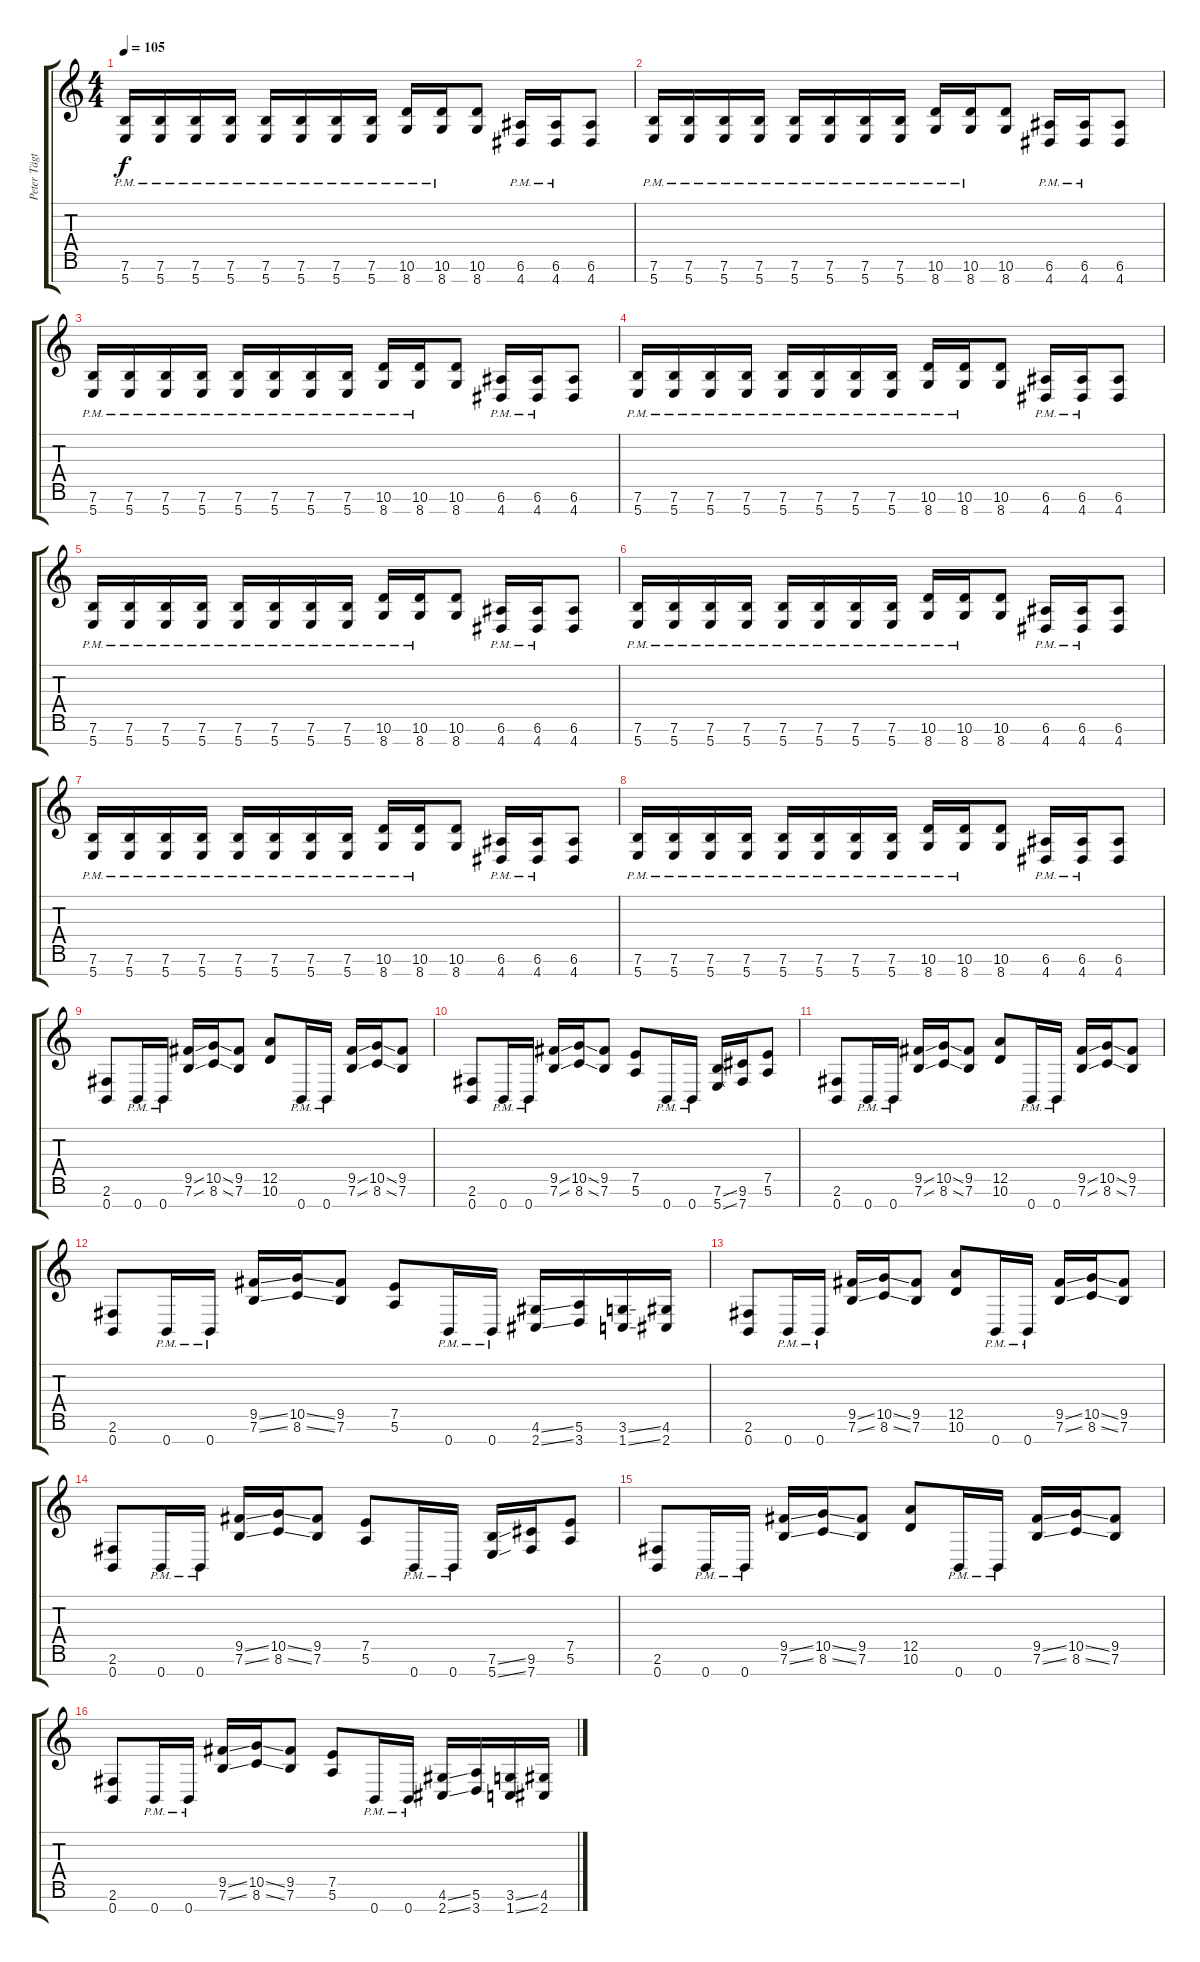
\track ("Peter Tägtgren" "Peter Tägt") {instrument distortionguitar}
\staff {score tabs}
\tuning (E4 B3 G3 D3 A2 E2 B1) {hide}
\ts (4 4)
\tempo 105
\clef g2
\ks c
(7.6 5.7{pm}).16{dy f} (7.6 5.7{pm}).16 (7.6 5.7{pm}).16 (7.6 5.7{pm}).16 (7.6 5.7{pm}).16 (7.6 5.7{pm}).16 (7.6 5.7{pm}).16 (7.6 5.7{pm}).16 (10.6 8.7{pm}).16 (10.6 8.7{pm}).16 (10.6 8.7).8 (6.6 4.7{pm}).16 (6.6 4.7{pm}).16 (6.6 4.7).8 |
(7.6 5.7{pm}).16 (7.6 5.7{pm}).16 (7.6 5.7{pm}).16 (7.6 5.7{pm}).16 (7.6 5.7{pm}).16 (7.6 5.7{pm}).16 (7.6 5.7{pm}).16 (7.6 5.7{pm}).16 (10.6 8.7{pm}).16 (10.6 8.7{pm}).16 (10.6 8.7).8 (6.6 4.7{pm}).16 (6.6 4.7{pm}).16 (6.6 4.7).8 |
(7.6 5.7{pm}).16 (7.6 5.7{pm}).16 (7.6 5.7{pm}).16 (7.6 5.7{pm}).16 (7.6 5.7{pm}).16 (7.6 5.7{pm}).16 (7.6 5.7{pm}).16 (7.6 5.7{pm}).16 (10.6 8.7{pm}).16 (10.6 8.7{pm}).16 (10.6 8.7).8 (6.6 4.7{pm}).16 (6.6 4.7{pm}).16 (6.6 4.7).8 |
(7.6 5.7{pm}).16 (7.6 5.7{pm}).16 (7.6 5.7{pm}).16 (7.6 5.7{pm}).16 (7.6 5.7{pm}).16 (7.6 5.7{pm}).16 (7.6 5.7{pm}).16 (7.6 5.7{pm}).16 (10.6 8.7{pm}).16 (10.6 8.7{pm}).16 (10.6 8.7).8 (6.6 4.7{pm}).16 (6.6 4.7{pm}).16 (6.6 4.7).8 |
(7.6 5.7{pm}).16 (7.6 5.7{pm}).16 (7.6 5.7{pm}).16 (7.6 5.7{pm}).16 (7.6 5.7{pm}).16 (7.6 5.7{pm}).16 (7.6 5.7{pm}).16 (7.6 5.7{pm}).16 (10.6 8.7{pm}).16 (10.6 8.7{pm}).16 (10.6 8.7).8 (6.6 4.7{pm}).16 (6.6 4.7{pm}).16 (6.6 4.7).8 |
(7.6 5.7{pm}).16 (7.6 5.7{pm}).16 (7.6 5.7{pm}).16 (7.6 5.7{pm}).16 (7.6 5.7{pm}).16 (7.6 5.7{pm}).16 (7.6 5.7{pm}).16 (7.6 5.7{pm}).16 (10.6 8.7{pm}).16 (10.6 8.7{pm}).16 (10.6 8.7).8 (6.6 4.7{pm}).16 (6.6 4.7{pm}).16 (6.6 4.7).8 |
(7.6 5.7{pm}).16 (7.6 5.7{pm}).16 (7.6 5.7{pm}).16 (7.6 5.7{pm}).16 (7.6 5.7{pm}).16 (7.6 5.7{pm}).16 (7.6 5.7{pm}).16 (7.6 5.7{pm}).16 (10.6 8.7{pm}).16 (10.6 8.7{pm}).16 (10.6 8.7).8 (6.6 4.7{pm}).16 (6.6 4.7{pm}).16 (6.6 4.7).8 |
(7.6 5.7{pm}).16 (7.6 5.7{pm}).16 (7.6 5.7{pm}).16 (7.6 5.7{pm}).16 (7.6 5.7{pm}).16 (7.6 5.7{pm}).16 (7.6 5.7{pm}).16 (7.6 5.7{pm}).16 (10.6 8.7{pm}).16 (10.6 8.7{pm}).16 (10.6 8.7).8 (6.6 4.7{pm}).16 (6.6 4.7{pm}).16 (6.6 4.7).8 |
(2.6 0.7).8 0.7{pm}.16 0.7{pm}.16 (9.5{ss} 7.6{ss}).16 (10.5{ss} 8.6{ss}).16 (9.5 7.6).8 (12.5 10.6).8 0.7{pm}.16 0.7{pm}.16 (9.5{ss} 7.6{ss}).16 (10.5{ss} 8.6{ss}).16 (9.5 7.6).8 |
(2.6 0.7).8 0.7{pm}.16 0.7{pm}.16 (9.5{ss} 7.6{ss}).16 (10.5{ss} 8.6{ss}).16 (9.5 7.6).8 (7.5 5.6).8 0.7{pm}.16 0.7{pm}.16 (7.6{ss} 5.7{ss}).16 (9.6 7.7).16 (7.5 5.6).8 |
(2.6 0.7).8 0.7{pm}.16 0.7{pm}.16 (9.5{ss} 7.6{ss}).16 (10.5{ss} 8.6{ss}).16 (9.5 7.6).8 (12.5 10.6).8 0.7{pm}.16 0.7{pm}.16 (9.5{ss} 7.6{ss}).16 (10.5{ss} 8.6{ss}).16 (9.5 7.6).8 |
(2.6 0.7).8 0.7{pm}.16 0.7{pm}.16 (9.5{ss} 7.6{ss}).16 (10.5{ss} 8.6{ss}).16 (9.5 7.6).8 (7.5 5.6).8 0.7{pm}.16 0.7{pm}.16 (4.6{ss} 2.7{ss}).16 (5.6 3.7).16 (3.6{ss} 1.7{ss}).16 (4.6 2.7).16 |
(2.6 0.7).8 0.7{pm}.16 0.7{pm}.16 (9.5{ss} 7.6{ss}).16 (10.5{ss} 8.6{ss}).16 (9.5 7.6).8 (12.5 10.6).8 0.7{pm}.16 0.7{pm}.16 (9.5{ss} 7.6{ss}).16 (10.5{ss} 8.6{ss}).16 (9.5 7.6).8 |
(2.6 0.7).8 0.7{pm}.16 0.7{pm}.16 (9.5{ss} 7.6{ss}).16 (10.5{ss} 8.6{ss}).16 (9.5 7.6).8 (7.5 5.6).8 0.7{pm}.16 0.7{pm}.16 (7.6{ss} 5.7{ss}).16 (9.6 7.7).16 (7.5 5.6).8 |
(2.6 0.7).8 0.7{pm}.16 0.7{pm}.16 (9.5{ss} 7.6{ss}).16 (10.5{ss} 8.6{ss}).16 (9.5 7.6).8 (12.5 10.6).8 0.7{pm}.16 0.7{pm}.16 (9.5{ss} 7.6{ss}).16 (10.5{ss} 8.6{ss}).16 (9.5 7.6).8 |
(2.6 0.7).8 0.7{pm}.16 0.7{pm}.16 (9.5{ss} 7.6{ss}).16 (10.5{ss} 8.6{ss}).16 (9.5 7.6).8 (7.5 5.6).8 0.7{pm}.16 0.7{pm}.16 (4.6{ss} 2.7{ss}).16 (5.6 3.7).16 (3.6{ss} 1.7{ss}).16 (4.6 2.7).16
